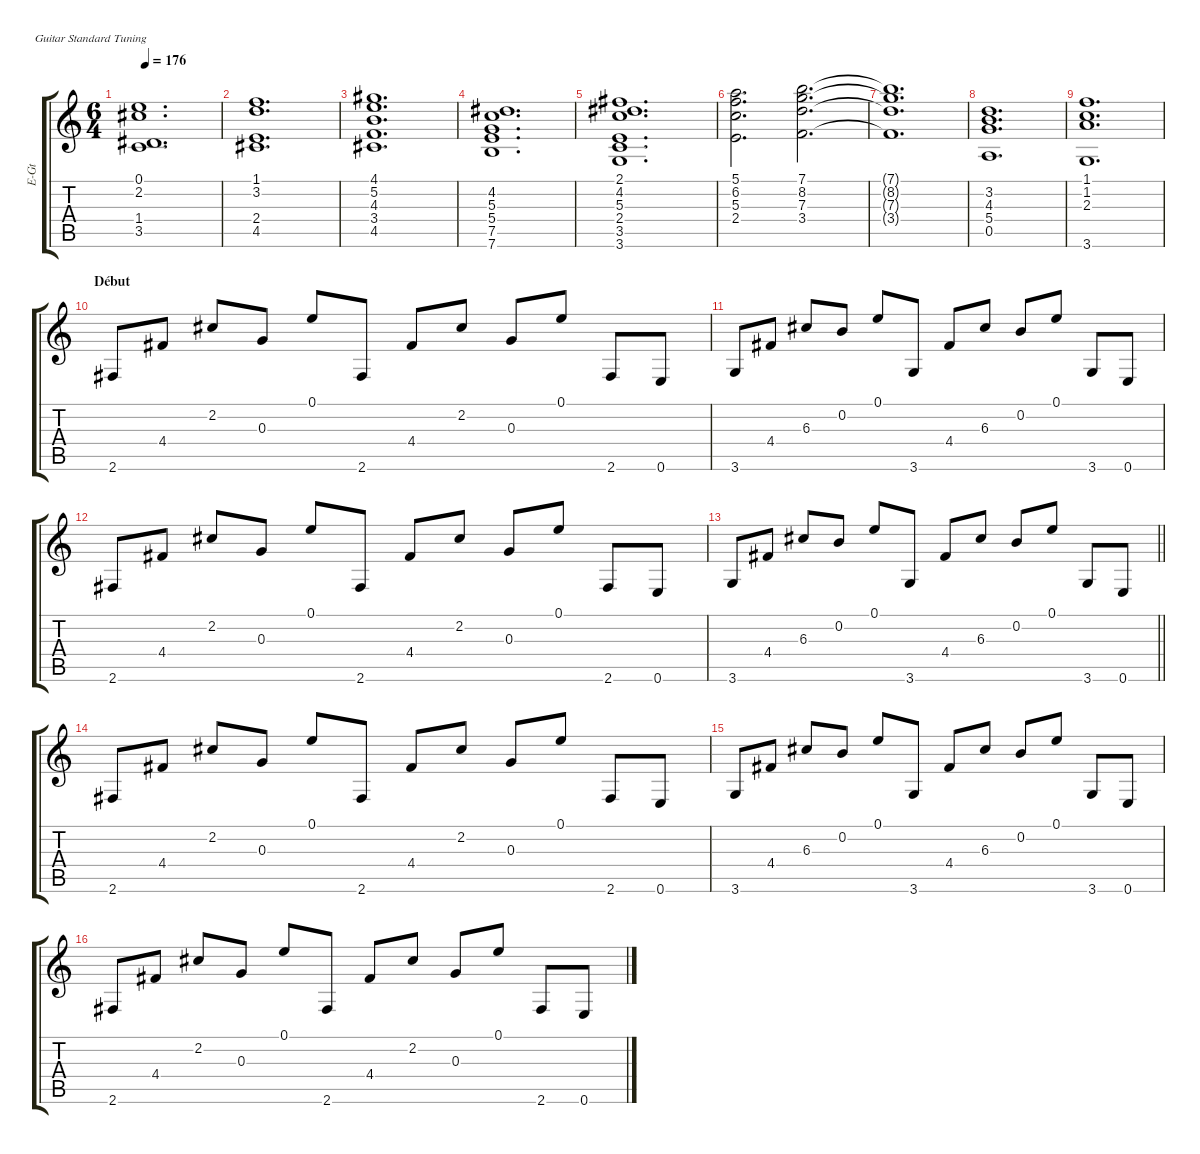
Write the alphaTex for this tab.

\hideDynamics
\bracketExtendMode groupsimilarinstruments
\otherSystemsTrackNameOrientation horizontal
\track ("Guitar" "E-Gt") {defaultSystemsLayout 4 mute instrument overdrivenguitar}
\staff {score tabs}
\tuning (E4 B3 G3 D3 A2 E2)
\ts (6 4)
\tempo 176
\clef g2
\ks c
(0.1 2.2{acc #} 1.4{acc #} 3.5).1{d dy f instrument overdrivenguitar beam Up} |
(1.1 3.2 2.4 4.5{acc #}).1{d beam Up} |
(4.1{acc #} 5.2 4.3 3.4 4.5{acc #}).1{d beam Up} |
(4.2{acc #} 5.3 5.4 7.5 7.6).1{d beam Up} |
(2.1{acc #} 4.2{acc #} 5.3 2.4 3.5 3.6).1{d beam Up} |
(5.1 6.2 5.3 2.4).2{d beam Down} (7.1 8.2 7.3 3.4).2{d beam Down} |
(7.1{t} 8.2{t} 7.3{t} 3.4{t}).1{d beam Down} |
(3.2 4.3 5.4 0.5).1{d beam Up} |
(1.1 1.2 2.3 3.6).1{d beam Up} |
\section ("" "Début")
2.6{acc #}.8{beam Up} 4.4{acc #}.8{beam Up} 2.2{acc #}.8{beam Up} 0.3.8{beam Up} 0.1.8{beam Up} 2.6{acc #}.8{beam Up} 4.4{acc #}.8{beam Up} 2.2{acc #}.8{beam Up} 0.3.8{beam Up} 0.1.8{beam Up} 2.6{acc #}.8{beam Up} 0.6.8{beam Up} |
3.6.8{beam Up} 4.4{acc #}.8{beam Up} 6.3{acc #}.8{beam Up} 0.2.8{beam Up} 0.1.8{beam Up} 3.6.8{beam Up} 4.4{acc #}.8{beam Up} 6.3{acc #}.8{beam Up} 0.2.8{beam Up} 0.1.8{beam Up} 3.6.8{beam Up} 0.6.8{beam Up} |
2.6{acc #}.8{beam Up} 4.4{acc #}.8{beam Up} 2.2{acc #}.8{beam Up} 0.3.8{beam Up} 0.1.8{beam Up} 2.6{acc #}.8{beam Up} 4.4{acc #}.8{beam Up} 2.2{acc #}.8{beam Up} 0.3.8{beam Up} 0.1.8{beam Up} 2.6{acc #}.8{beam Up} 0.6.8{beam Up} |
\barLineRight lightlight
3.6.8{beam Up} 4.4{acc #}.8{beam Up} 6.3{acc #}.8{beam Up} 0.2.8{beam Up} 0.1.8{beam Up} 3.6.8{beam Up} 4.4{acc #}.8{beam Up} 6.3{acc #}.8{beam Up} 0.2.8{beam Up} 0.1.8{beam Up} 3.6.8{beam Up} 0.6.8{beam Up} |
2.6{acc #}.8{beam Up} 4.4{acc #}.8{beam Up} 2.2{acc #}.8{beam Up} 0.3.8{beam Up} 0.1.8{beam Up} 2.6{acc #}.8{beam Up} 4.4{acc #}.8{beam Up} 2.2{acc #}.8{beam Up} 0.3.8{beam Up} 0.1.8{beam Up} 2.6{acc #}.8{beam Up} 0.6.8{beam Up} |
3.6.8{beam Up} 4.4{acc #}.8{beam Up} 6.3{acc #}.8{beam Up} 0.2.8{beam Up} 0.1.8{beam Up} 3.6.8{beam Up} 4.4{acc #}.8{beam Up} 6.3{acc #}.8{beam Up} 0.2.8{beam Up} 0.1.8{beam Up} 3.6.8{beam Up} 0.6.8{beam Up} |
2.6{acc #}.8{beam Up} 4.4{acc #}.8{beam Up} 2.2{acc #}.8{beam Up} 0.3.8{beam Up} 0.1.8{beam Up} 2.6{acc #}.8{beam Up} 4.4{acc #}.8{beam Up} 2.2{acc #}.8{beam Up} 0.3.8{beam Up} 0.1.8{beam Up} 2.6{acc #}.8{beam Up} 0.6.8{beam Up}
